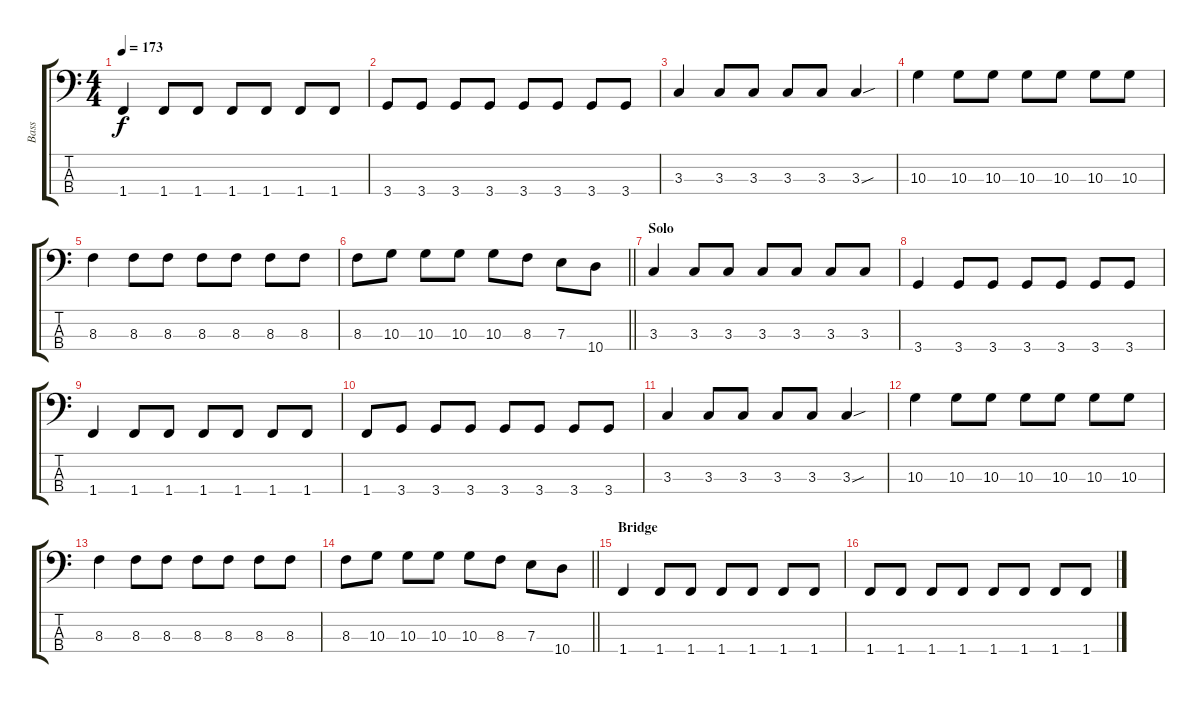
\track ("Bass" "Bass") {instrument electricbasspick}
\staff {score tabs}
\tuning (G2 D2 A1 E1) {hide}
\ts (4 4)
\tempo 173
\clef f4
\ks c
1.4.4{dy f} 1.4.8 1.4.8 1.4.8 1.4.8 1.4.8 1.4.8 |
3.4.8 3.4.8 3.4.8 3.4.8 3.4.8 3.4.8 3.4.8 3.4.8 |
3.3.4 3.3.8 3.3.8 3.3.8 3.3.8 3.3{sou}.4 |
10.3.4 10.3.8 10.3.8 10.3.8 10.3.8 10.3.8 10.3.8 |
8.3.4 8.3.8 8.3.8 8.3.8 8.3.8 8.3.8 8.3.8 |
\barLineRight lightlight
8.3.8 10.3.8 10.3.8 10.3.8 10.3.8 8.3.8 7.3.8 10.4.8 |
\section ("" "Solo")
3.3.4 3.3.8 3.3.8 3.3.8 3.3.8 3.3.8 3.3.8 |
3.4.4 3.4.8 3.4.8 3.4.8 3.4.8 3.4.8 3.4.8 |
1.4.4 1.4.8 1.4.8 1.4.8 1.4.8 1.4.8 1.4.8 |
1.4.8 3.4.8 3.4.8 3.4.8 3.4.8 3.4.8 3.4.8 3.4.8 |
3.3.4 3.3.8 3.3.8 3.3.8 3.3.8 3.3{sou}.4 |
10.3.4 10.3.8 10.3.8 10.3.8 10.3.8 10.3.8 10.3.8 |
8.3.4 8.3.8 8.3.8 8.3.8 8.3.8 8.3.8 8.3.8 |
\barLineRight lightlight
8.3.8 10.3.8 10.3.8 10.3.8 10.3.8 8.3.8 7.3.8 10.4.8 |
\section ("" "Bridge")
1.4.4 1.4.8 1.4.8 1.4.8 1.4.8 1.4.8 1.4.8 |
1.4.8 1.4.8 1.4.8 1.4.8 1.4.8 1.4.8 1.4.8 1.4.8
